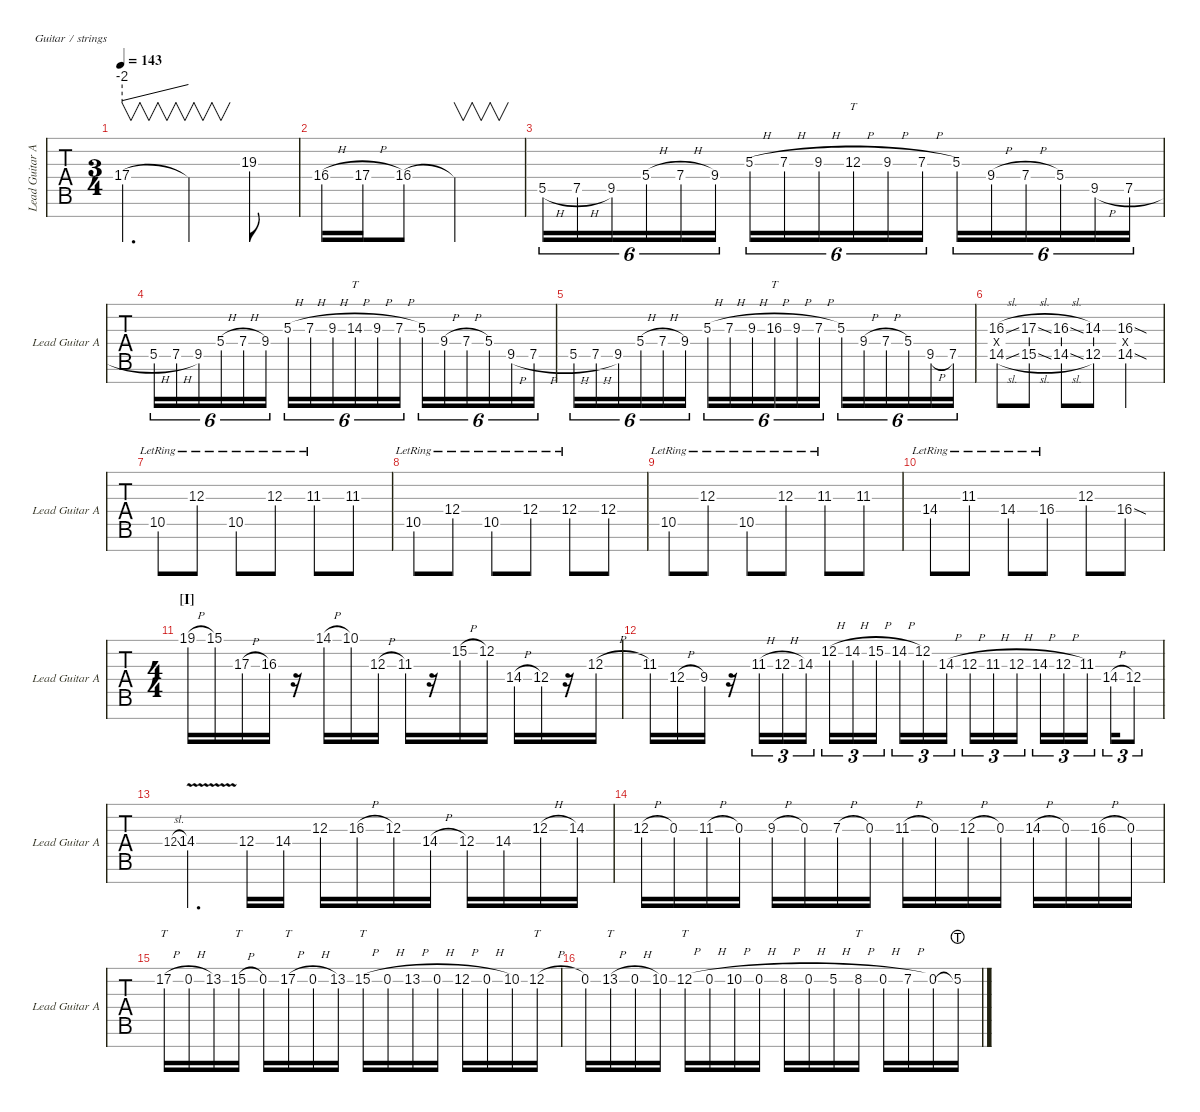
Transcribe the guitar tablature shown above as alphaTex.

\defaultSystemsLayout 4
\hideDynamics
\bracketExtendMode nobrackets
\singleTrackTrackNamePolicy allsystems
\multiTrackTrackNamePolicy allsystems
\firstSystemTrackNameMode fullname
\otherSystemsTrackNameMode fullname
\otherSystemsTrackNameOrientation horizontal
\track ("Lead Guitar A" "E-Gt7") {instrument distortionguitar}
\staff {tabs}
\tuning (E4 B3 G3 D3 A2 E2 B1)
\ts (3 4)
\tempo 143
\clef g2
\ks bminor
17.4.4{v d tbe (predivedive default 0 -8 9.6 0) dy mf} 17.4{t}.4{v} 19.3.8 |
16.4{h}.16 17.4{h}.16 16.4.8 16.4{t}.2{v} |
5.5{h}.16{tu (6 4)} 7.5{h}.16{tu (6 4)} 9.5.16{tu (6 4)} 5.4{h}.16{tu (6 4)} 7.4{h}.16{tu (6 4)} 9.4.16{tu (6 4)} 5.3{h}.16{tu (6 4)} 7.3{h}.16{tu (6 4)} 9.3{h}.16{tu (6 4)} 12.3{h}.16{tt tu (6 4)} 9.3{h}.16{tu (6 4)} 7.3{h}.16{tu (6 4)} 5.3.16{tu (6 4)} 9.4{h}.16{tu (6 4)} 7.4{h}.16{tu (6 4)} 5.4.16{tu (6 4)} 9.5{h}.16{tu (6 4)} 7.5{h}.16{tu (6 4)} |
5.5{h}.16{tu (6 4)} 7.5{h}.16{tu (6 4)} 9.5.16{tu (6 4)} 5.4{h}.16{tu (6 4)} 7.4{h}.16{tu (6 4)} 9.4.16{tu (6 4)} 5.3{h}.16{tu (6 4)} 7.3{h}.16{tu (6 4)} 9.3{h}.16{tu (6 4)} 14.3{h}.16{tt tu (6 4)} 9.3{h}.16{tu (6 4)} 7.3{h}.16{tu (6 4)} 5.3.16{tu (6 4)} 9.4{h}.16{tu (6 4)} 7.4{h}.16{tu (6 4)} 5.4.16{tu (6 4)} 9.5{h}.16{tu (6 4)} 7.5{h}.16{tu (6 4)} |
5.5{h}.16{tu (6 4)} 7.5{h}.16{tu (6 4)} 9.5.16{tu (6 4)} 5.4{h}.16{tu (6 4)} 7.4{h}.16{tu (6 4)} 9.4.16{tu (6 4)} 5.3{h}.16{tu (6 4)} 7.3{h}.16{tu (6 4)} 9.3{h}.16{tu (6 4)} 16.3{h}.16{tt tu (6 4)} 9.3{h}.16{tu (6 4)} 7.3{h}.16{tu (6 4)} 5.3.16{tu (6 4)} 9.4{h}.16{tu (6 4)} 7.4{h}.16{tu (6 4)} 5.4.16{tu (6 4)} 9.5{h}.16{tu (6 4)} 7.5.16{tu (6 4)} |
(14.5{sl} 16.3{sl} 16.4{x}).8 (15.5{sl} 17.3{sl}).8 (14.5{sl} 16.3{sl}).8 (12.5 14.3).8 (14.5{sod} 16.3{sod} 16.4{x}).4 |
10.5{lr}.8 12.3{lr}.8 10.5{lr}.8 12.3{lr}.8 11.3{lr}.8 11.3.8 |
10.5{lr}.8 12.4{lr}.8 10.5{lr}.8 12.4{lr}.8 12.4{lr}.8 12.4.8 |
10.5{lr}.8 12.3{lr}.8 10.5{lr}.8 12.3{lr}.8 11.3{lr}.8 11.3.8 |
14.4{lr}.8 11.3{lr}.8 14.4{lr}.8 16.4{lr}.8 12.3.8 16.4{sod}.8 |
\ts (4 4)
\section ("I" "")
19.1{h}.16 15.1.16 17.3{h}.16 16.3.16 r.16 14.1{h}.16 10.1.16 12.3{h}.16 11.3.16 r.16 15.2{h}.16 12.2.16 14.4{h}.16 12.4.16 r.16 12.3{h}.16 |
11.3.16 12.4{h}.16 9.4.16 r.16 11.3{h}.16{tu (3 2)} 12.3{h}.16{tu (3 2)} 14.3.16{tu (3 2)} 12.2{h}.16{tu (3 2)} 14.2{h}.16{tu (3 2)} 15.2{h}.16{tu (3 2)} 14.2{h}.16{tu (3 2)} 12.2.16{tu (3 2)} 14.3{h}.16{tu (3 2)} 12.3{h}.16{tu (3 2)} 11.3{h}.16{tu (3 2)} 12.3{h}.16{tu (3 2)} 14.3{h}.16{tu (3 2)} 12.3{h}.16{tu (3 2)} 11.3.16{tu (3 2)} 14.4{h}.16{tu (3 2)} 12.4.8{tu (3 2)} |
12.4{sl}.8{gr} 14.4{v}.4{d} 12.4.16 14.4.16 12.3.16 16.3{h}.16 12.3.16 14.4{h}.16 12.4.16 14.4.16 12.3{h}.16 14.3.16 |
12.3{h}.16 0.3.16 11.3{h}.16 0.3.16 9.3{h}.16 0.3.16 7.3{h}.16 0.3.16 11.3{h}.16 0.3.16 12.3{h}.16 0.3.16 14.3{h}.16 0.3.16 16.3{h}.16 0.3.16 |
17.2{h}.16{tt} 0.2{h}.16 13.2.16 15.2{h}.16{tt} 0.2.16 17.2{h}.16{tt} 0.2{h}.16 13.2.16 15.2{h}.16{tt} 0.2{h}.16 13.2{h}.16 0.2{h}.16 12.2{h}.16 0.2{h}.16 10.2.16 12.2{h}.16{tt} |
0.2.16 13.2{h}.16{tt} 0.2{h}.16 10.2.16 12.2{h}.16{tt} 0.2{h}.16 10.2{h}.16 0.2{h}.16 8.2{h}.16 0.2{h}.16 5.2{h}.16 8.2{h}.16{tt} 0.2{h}.16 7.2{h}.16 0.2.16 5.2{lht}.16
